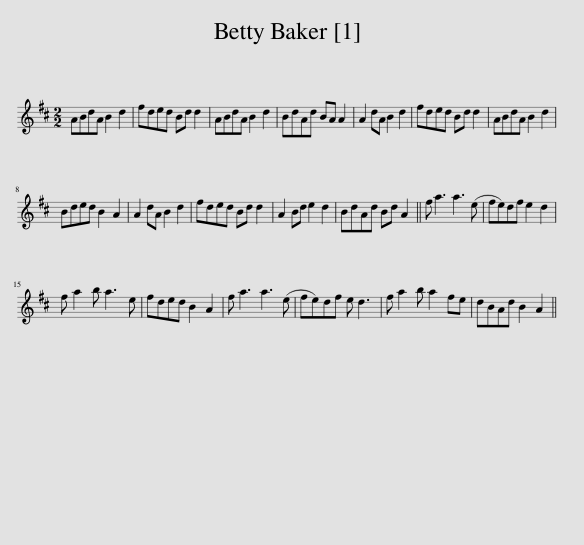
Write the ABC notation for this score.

X:1
L:1/8
M:2/2
I:linebreak $
K:D
V:1 treble
V:1
 ABdA B2 d2 | fded Bd d2 | ABdA B2 d2 | BdAd BA A2 | A2 dA B2 d2 | %5
 fded Bd d2 | ABdA B2 d2 |$ Bded B2 A2 | A2 dA B2 d2 | fded Bd d2 | %10
 A2 Bd e2 d2 | BdAd Bd A2 || f a3 a3 (e | fe)df e2 d2 |$ f a2 b a3 e | %15
 fded B2 A2 | f a3 a3 (e | fe)df e d3 | f a2 b a2 fe | dBAd B2 A2 || %20
